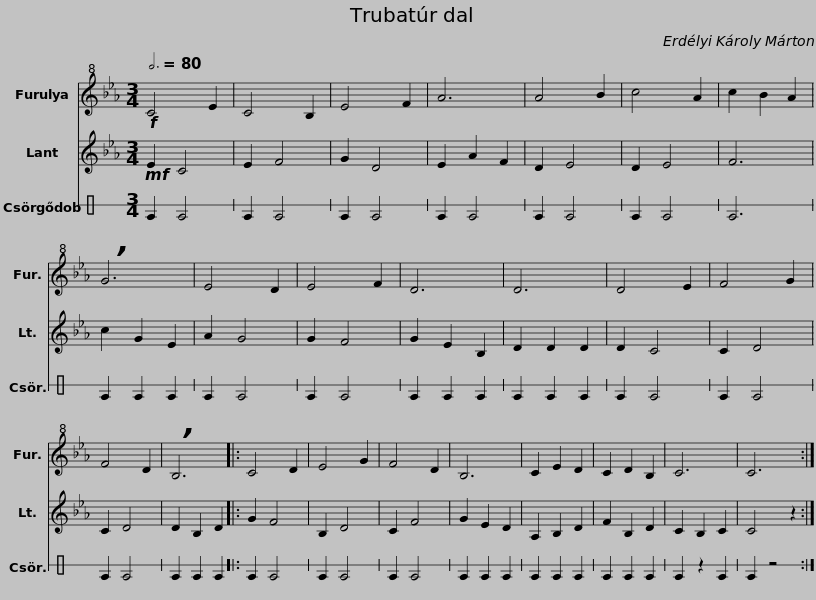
X:1
%%score 1 2 3
L:1/8
Q:3/4=80
M:3/4
I:linebreak $
K:Eb
V:1 treble+8
V:2 treble
V:3 perc stafflines=1
K:none
V:1
!f! C4 E2 | C4 B,2 | E4 F2 | A6 | A4 B2 | %5
 c4 A2 | c2 B2 A2 | !breath!G6 | E4 D2 | E4 F2 | %10
 D6 |$ D6 | D4 E2 | F4 G2 | F4 D2 | %15
 !breath!B,6 |: C4 D2 | E4 G2 | F4 D2 | B,6 | %20
 C2 E2 D2 | C2 D2 B,2 |$ C6 | C6 :| %24
V:2
!mf! E2 C4 | E2 F4 | G2 D4 | E2 A2 F2 | D2 E4 | %5
 D2 E4 | F6 | c2 G2 E2 | A2 G4 | G2 F4 | %10
 G2 E2 B,2 |$ D2 D2 D2 | D2 C4 | C2 D4 | C2 D4 | %15
 D2 B,2 D2 |: G2 F4 | B,2 D4 | C2 F4 | G2 E2 D2 | %20
 A,2 B,2 D2 | F2 B,2 D2 |$ C2 B,2 C2 | C4 z2 :| %24
V:3
[K:C] E2 E4 | E2 E4 | E2 E4 | E2 E4 | E2 E4 | %5
 E2 E4 | E6 | E2 E2 E2 | E2 E4 | E2 E4 | %10
 E2 E2 E2 |$ E2 E2 E2 | E2 E4 | E2 E4 | E2 E4 | %15
 E2 E2 E2 |: E2 E4 | E2 E4 | E2 E4 | E2 E2 E2 | %20
 E2 E2 E2 | E2 E2 E2 |$ E2 z2 E2 | E2 z4 :| %24
